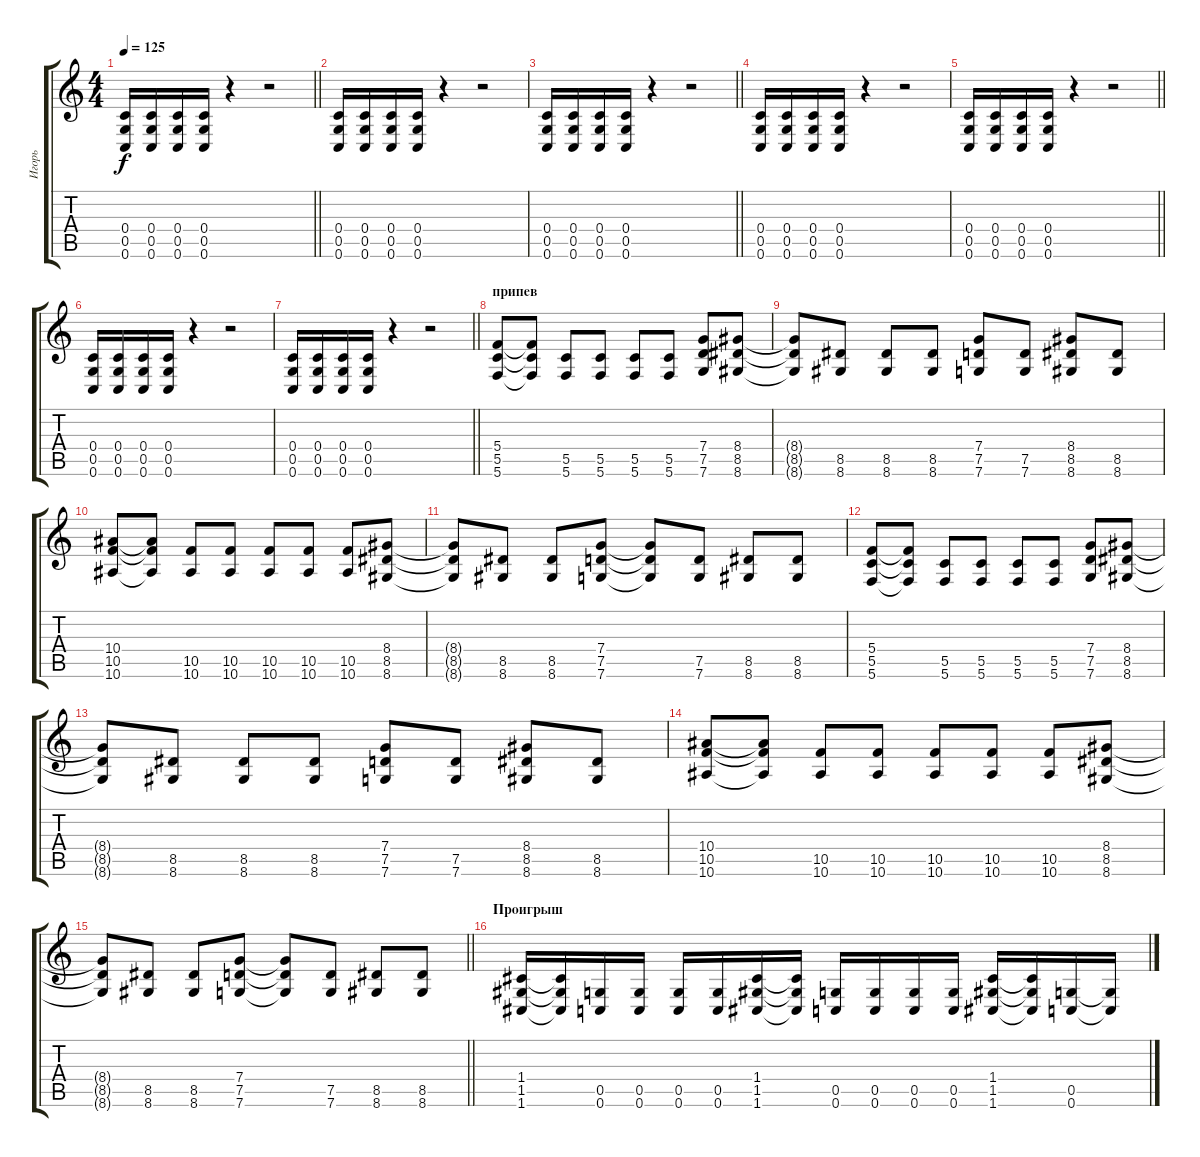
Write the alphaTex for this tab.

\track ("Игорь" "Игорь") {instrument distortionguitar}
\staff {score tabs}
\tuning (D4 A3 F3 C3 G2 C2) {hide}
\ts (4 4)
\tempo 125
\clef g2
\barLineRight lightlight
\ks c
(0.4 0.5 0.6).16{dy f} (0.4 0.5 0.6).16 (0.4 0.5 0.6).16 (0.4 0.5 0.6).16 r.4 r.2 |
(0.4 0.5 0.6).16 (0.4 0.5 0.6).16 (0.4 0.5 0.6).16 (0.4 0.5 0.6).16 r.4 r.2 |
\barLineRight lightlight
(0.4 0.5 0.6).16 (0.4 0.5 0.6).16 (0.4 0.5 0.6).16 (0.4 0.5 0.6).16 r.4 r.2 |
(0.4 0.5 0.6).16 (0.4 0.5 0.6).16 (0.4 0.5 0.6).16 (0.4 0.5 0.6).16 r.4 r.2 |
\barLineRight lightlight
(0.4 0.5 0.6).16 (0.4 0.5 0.6).16 (0.4 0.5 0.6).16 (0.4 0.5 0.6).16 r.4 r.2 |
(0.4 0.5 0.6).16 (0.4 0.5 0.6).16 (0.4 0.5 0.6).16 (0.4 0.5 0.6).16 r.4 r.2 |
\barLineRight lightlight
(0.4 0.5 0.6).16 (0.4 0.5 0.6).16 (0.4 0.5 0.6).16 (0.4 0.5 0.6).16 r.4 r.2 |
\section ("" "припев")
(5.4 5.5 5.6).8 (5.4{t} 5.5{t} 5.6{t}).8 (5.5 5.6).8 (5.5 5.6).8 (5.5 5.6).8 (5.5 5.6).8 (7.4 7.5 7.6).8 (8.4 8.5 8.6).8 |
(8.4{t} 8.5{t} 8.6{t}).8 (8.5 8.6).8 (8.5 8.6).8 (8.5 8.6).8 (7.4 7.5 7.6).8 (7.5 7.6).8 (8.4 8.5 8.6).8 (8.5 8.6).8 |
(10.4 10.5 10.6).8 (10.4{t} 10.5{t} 10.6{t}).8 (10.5 10.6).8 (10.5 10.6).8 (10.5 10.6).8 (10.5 10.6).8 (10.5 10.6).8 (8.4 8.5 8.6).8 |
(8.4{t} 8.5{t} 8.6{t}).8 (8.5 8.6).8 (8.5 8.6).8 (7.4 7.5 7.6).8 (7.4{t} 7.5{t} 7.6{t}).8 (7.5 7.6).8 (8.5 8.6).8 (8.5 8.6).8 |
(5.4 5.5 5.6).8 (5.4{t} 5.5{t} 5.6{t}).8 (5.5 5.6).8 (5.5 5.6).8 (5.5 5.6).8 (5.5 5.6).8 (7.4 7.5 7.6).8 (8.4 8.5 8.6).8 |
(8.4{t} 8.5{t} 8.6{t}).8 (8.5 8.6).8 (8.5 8.6).8 (8.5 8.6).8 (7.4 7.5 7.6).8 (7.5 7.6).8 (8.4 8.5 8.6).8 (8.5 8.6).8 |
(10.4 10.5 10.6).8 (10.4{t} 10.5{t} 10.6{t}).8 (10.5 10.6).8 (10.5 10.6).8 (10.5 10.6).8 (10.5 10.6).8 (10.5 10.6).8 (8.4 8.5 8.6).8 |
\barLineRight lightlight
(8.4{t} 8.5{t} 8.6{t}).8 (8.5 8.6).8 (8.5 8.6).8 (7.4 7.5 7.6).8 (7.4{t} 7.5{t} 7.6{t}).8 (7.5 7.6).8 (8.5 8.6).8 (8.5 8.6).8 |
\section ("" "Проигрыш")
(1.4 1.5 1.6).16 (1.4{t} 1.5{t} 1.6{t}).16 (0.5 0.6).16 (0.5 0.6).16 (0.5 0.6).16 (0.5 0.6).16 (1.4 1.5 1.6).16 (1.4{t} 1.5{t} 1.6{t}).16 (0.5 0.6).16 (0.5 0.6).16 (0.5 0.6).16 (0.5 0.6).16 (1.4 1.5 1.6).16 (1.4{t} 1.5{t} 1.6{t}).16 (0.5 0.6).16 (0.5{t} 0.6{t}).16
